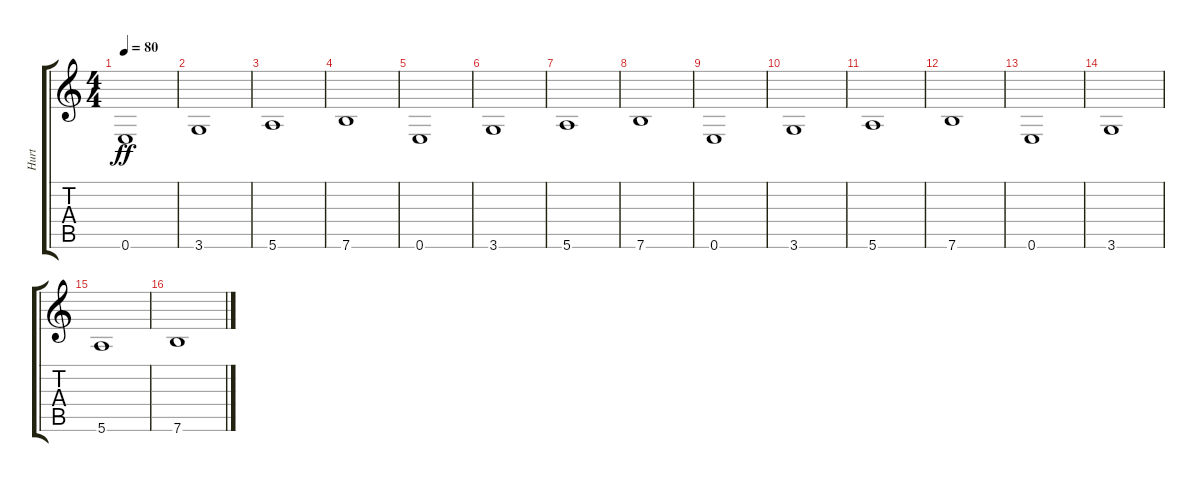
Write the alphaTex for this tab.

\track ("Hurt" "Hurt") {instrument electricguitarmuted}
\staff {score tabs}
\tuning (E4 B3 G3 D3 A2 E2) {hide}
\ts (4 4)
\tempo 80
\clef g2
\ks c
0.6.1{dy ff} |
3.6.1 |
5.6.1 |
7.6.1 |
0.6.1 |
3.6.1 |
5.6.1 |
7.6.1 |
0.6.1 |
3.6.1 |
5.6.1 |
7.6.1 |
0.6.1 |
3.6.1 |
5.6.1 |
7.6.1
